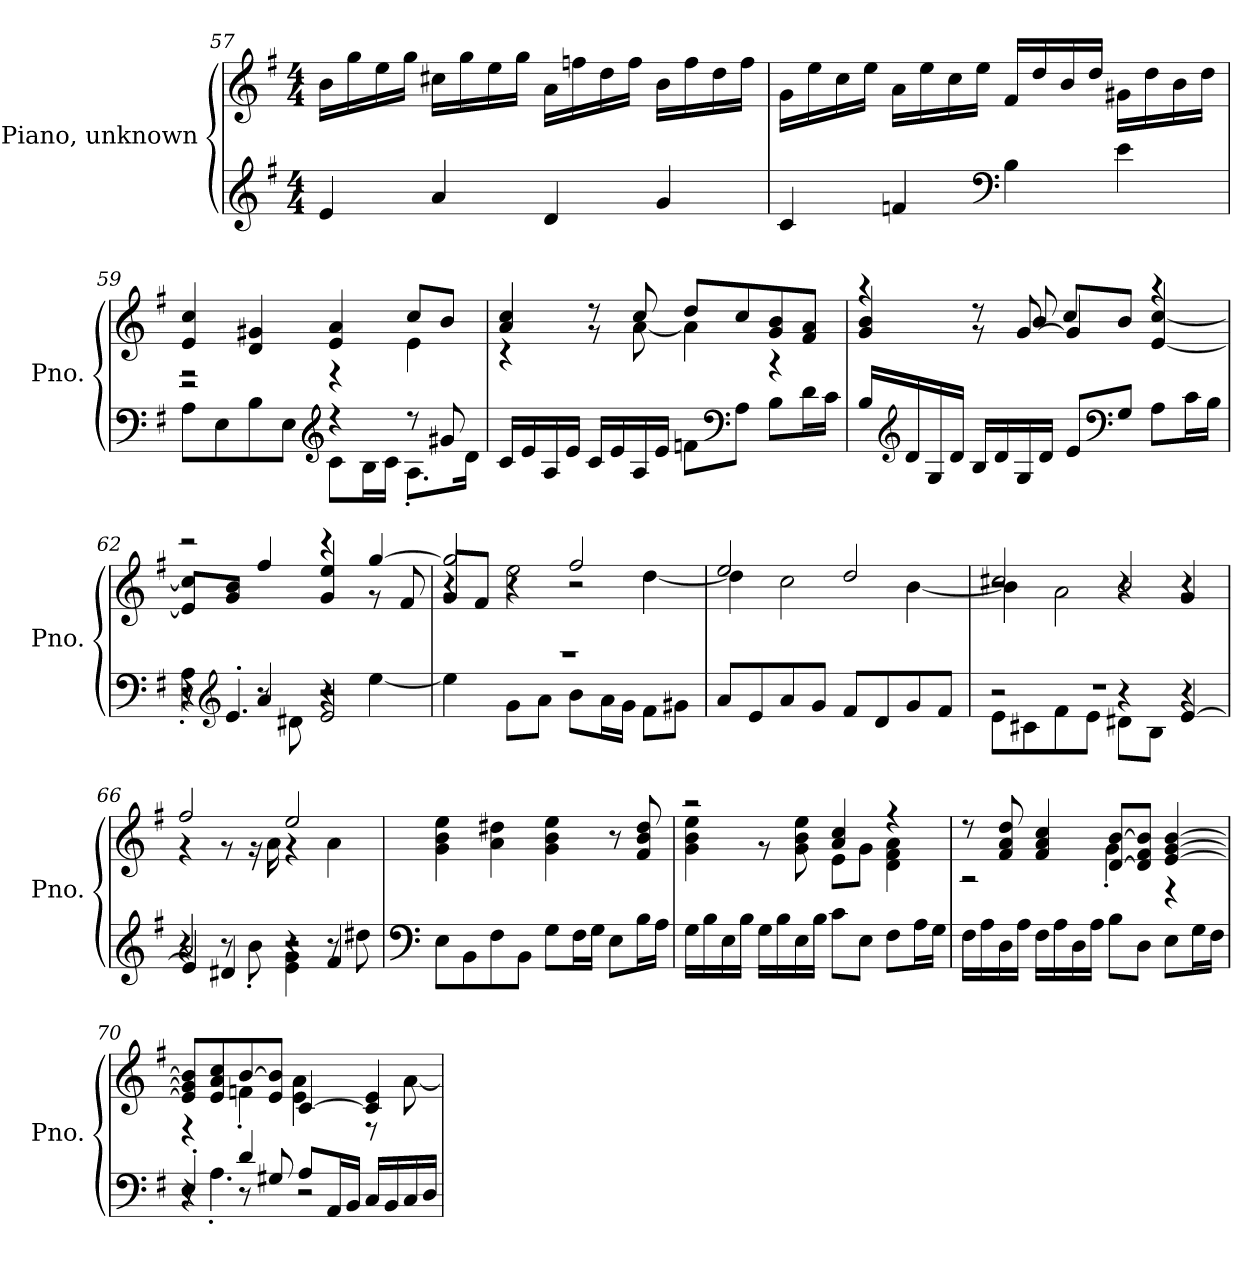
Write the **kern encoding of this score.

**kern	**kern
*part1	*part1
*staff2	*staff1
*I"Piano, unknown	*
*I'Pno.	*
*clefG2	*clefG2
*k[f#]	*k[f#]
*M4/4	*M4/4
=57	=57
4e/	16b\LL
.	16gg\
.	16ee\
.	16gg\JJ
4a/	16cc#X\LL
.	16gg\
.	16ee\
.	16gg\JJ
4d/	16a\LL
.	16ffn\
.	16dd\
.	16ff\JJ
4g/	16b\LL
.	16ff\
.	16dd\
.	16ff\JJ
!!LO:LB:g=z
=58	=58
4c/	16g\LL
.	16ee\
.	16cc\
.	16ee\JJ
4fn/	16a\LL
.	16ee\
.	16cc\
.	16ee\JJ
*clefF4	*
4B\	16f#/LL
.	16dd/
.	16b/
.	16dd/JJ
4e\	16g#X\LL
.	16dd\
.	16b\
.	16dd\JJ
=59	=59
*^	*^
2r	8A\L	4e/ 4cc/	2r
.	8E\	.	.
.	8B\	4d/ 4g#X/	.
.	8E\J	.	.
*clefG2	*	*	*
4r	8c\L	4e/ 4a/	4r
.	16B\L	.	.
.	16c\JJ	.	.
8r	8.A'\L	8cc/L	4e\
8g#X/	.	8b/J	.
.	16d\Jk	.	.
*v	*v	*	*
!!LO:PB:g=z	!!
=60	=60	=60
16c/LL	4a/ 4cc/	4r
16e/	.	.
16A/	.	.
16e/JJ	.	.
16c/LL	8r	8r
16e/	.	.
16A/	8cc/	[8a\
16e/JJ	.	.
8fn\L	8dd/L	4a\]
*clefF4	*	*
8A\J	8cc/	.
8B\L	8g/ 8b/	4r
16d\L	8f#/ 8a/J	.
16c\JJ	.	.
=61	=61	=61
16B/LL	4r	4g/ 4b/
*clefG2	*	*
16d/	.	.
16G/	.	.
16d/JJ	.	.
16B/LL	8r	8r
16d/	.	.
16G/	[8g/	8b/
16d/JJ	.	.
8e/L	4g/]	8cc/L
*clefF4	*	*
8G/J	.	8b/J
8A\L	4r	[4e/ [4cc/
16c\L	.	.
16B\JJ	.	.
=62	=62	=62
*^	*	*
*	*^	*	*
4r	4A'\	8r	2r	8e/] 8cc/]L
*clefG2	*	*	*	*
.	.	4.e'/	.	8g/ 8b/J
4a/	8r	.	.	4ff#/
.	8d#X\	.	.	.
2r	4r	2e/	4r	4g/ 4ee/
.	[4ee\	.	[4gg/	8r
.	.	.	.	8f#/
*	*v	*v	*	*
!!LO:LB:g=z
=63	=63	=63	=63
*	*	*	*^
1r	4ee\]	2gg/]	4r	8g/L
.	.	.	.	8f#/J
.	8g\L	.	2ee\	4r
.	8a\J	.	.	.
.	8b\L	2ff#/	.	2r
.	16a\L	.	.	.
.	16g\JJ	.	.	.
.	8f#\L	.	[4dd\	.
.	8g#X\J	.	.	.
*v	*v	*	*	*
*	*	*v	*v
=64	=64	=64
8a/L	2ee/	4dd\]
8e/	.	.
8a/	.	2cc\
8g/J	.	.
8f#/L	2dd/	.
8d/	.	.
8g/	.	[4b\
8f#/J	.	.
=65	=65	=65
*^	*	*^
*	*^	*	*	*
1r	8e\L	2r	2cc#X/	4b\]	2r
.	8c#X\	.	.	.	.
.	8f#\	.	.	2a\	.
.	8e\J	.	.	.	.
.	8d#X\L	4r	2b/	.	4r
.	8B\J	.	.	.	.
.	4r	[4e/	.	4r	4g/
*	*	*	*	*v	*v
=66	=66	=66	=66	=66
2a/	4r	4e/]	2ff#/	4r
.	8r	4d#X/	.	8r
.	8b'\	.	.	16r
.	.	.	.	16a\
2r	4e\ 4g\	4r	2ee/	4r
.	8r	4f#/	.	4a\
.	8dd#X\	.	.	.
*v	*v	*v	*	*
*	*v	*v
!!LO:LB:g=z
=67	=67
*clefF4	*
8E\L	4g\ 4b\ 4ee\
8BB\	.
8F#\	4a\ 4dd#X\
8BB\J	.
8G\L	4g\ 4b\ 4ee\
16F#\L	.
16G\JJ	.
8E\L	8r
16B\L	8f#/ 8b/ 8dd#/
16A\JJ	.
=68	=68
*	*^
16G\LL	2r	4g\ 4b\ 4ee\
16B\	.	.
16E\	.	.
16B\JJ	.	.
16G\LL	.	8r
16B\	.	.
16E\	.	8g\ 8b\ 8ee\
16B\JJ	.	.
8c\L	4a/ 4cc/	8e\L
8E\J	.	8g\J
8F#\L	4r	4d\ 4f#\ 4a\
16A\L	.	.
16G\JJ	.	.
=69	=69	=69
16F#\LL	8r	2r
16A\	.	.
16D\	8f#/ 8a/ 8dd/	.
16A\JJ	.	.
16F#\LL	4f#/ 4a/ 4cc/	.
16A\	.	.
16D\	.	.
16A\JJ	.	.
8B\L	[8d/ [8b/L	4g'\
8D\J	8d/] 8f#/ 8b/]J	.
8E\L	[4e/ [4g/ [4b/	4r
16G\L	.	.
16F#\JJ	.	.
!!LO:LB:g=z	!!
=70	=70	=70
*^	*	*
*	*^	*	*
4r	8r	4E'/	8e/] 8g/] 8b/]L	4r
.	4.A'\	.	8e/ 8a/ 8cc/	.
4d/	.	8r	[8b/	4fn'\
.	.	8G#X/	8e/ 8b/]J	.
2r	2r	8A/L	[4c/	4e\ 4a\
.	.	16AA/L	.	.
.	.	16BB/JJ	.	.
.	.	16C/LL	4c/] 4e/	8r
.	.	16BB/	.	.
.	.	16C/	.	[8a\
.	.	16D/JJ	.	.
*v	*v	*v	*	*
*	*v	*v
=	=
*-	*-
